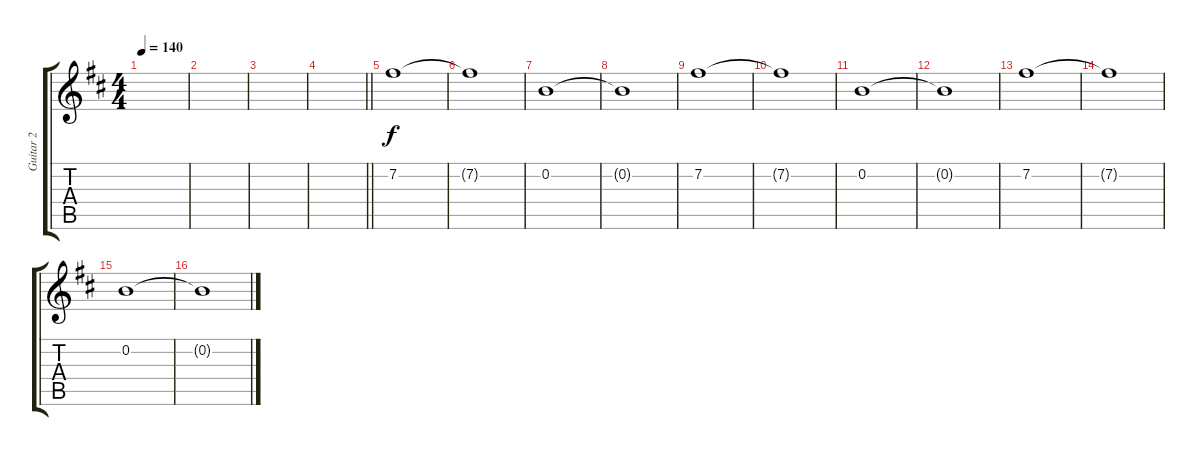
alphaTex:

\track ("Guitar 2" "Guitar 2") {instrument distortionguitar}
\staff {score tabs}
\tuning (E4 B3 G3 D3 A2 E2) {hide}
\ts (4 4)
\tempo 140
\clef g2
\ks bminor
|
|
|
\barLineRight lightlight
|
7.2.1 |
7.2{t}.1 |
0.2.1 |
0.2{t}.1 |
7.2.1 |
7.2{t}.1 |
0.2.1 |
0.2{t}.1 |
7.2.1 |
7.2{t}.1 |
0.2.1 |
0.2{t}.1
